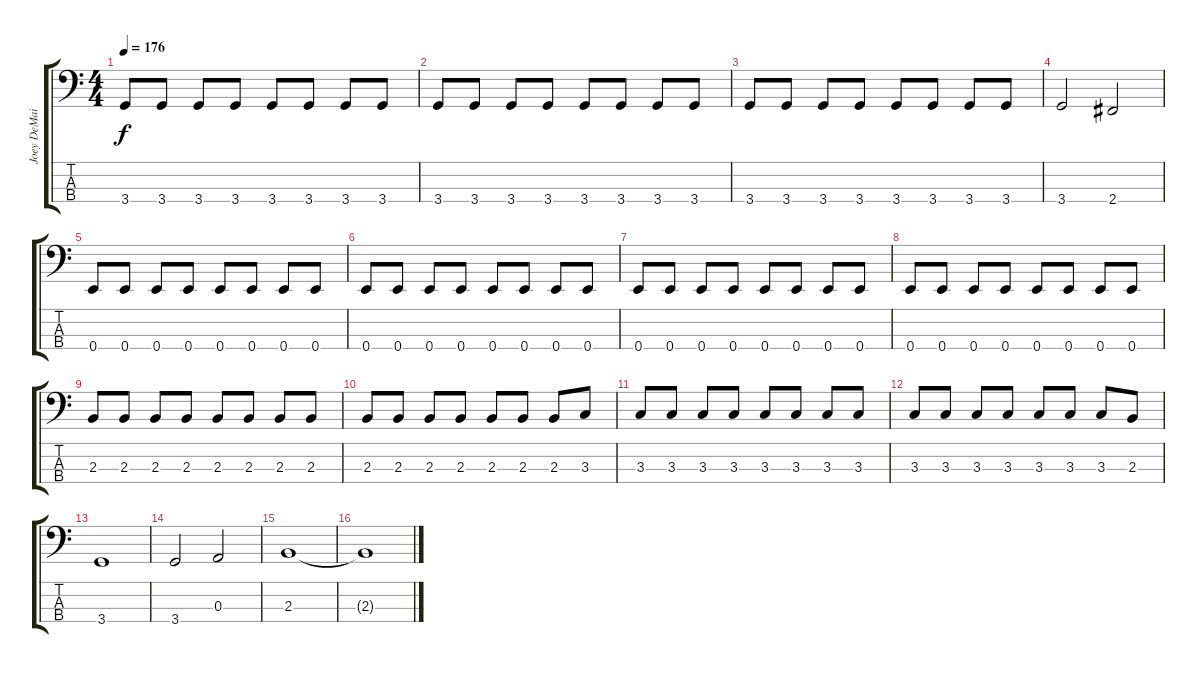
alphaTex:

\track ("Joey DeMaio" "Joey DeMai") {instrument electricbasspick}
\staff {score tabs}
\tuning (G2 D2 A1 E1) {hide}
\ts (4 4)
\tempo 176
\clef f4
\ks c
3.4.8{dy f} 3.4.8 3.4.8 3.4.8 3.4.8 3.4.8 3.4.8 3.4.8 |
3.4.8 3.4.8 3.4.8 3.4.8 3.4.8 3.4.8 3.4.8 3.4.8 |
3.4.8 3.4.8 3.4.8 3.4.8 3.4.8 3.4.8 3.4.8 3.4.8 |
3.4.2 2.4.2 |
0.4.8 0.4.8 0.4.8 0.4.8 0.4.8 0.4.8 0.4.8 0.4.8 |
0.4.8 0.4.8 0.4.8 0.4.8 0.4.8 0.4.8 0.4.8 0.4.8 |
0.4.8 0.4.8 0.4.8 0.4.8 0.4.8 0.4.8 0.4.8 0.4.8 |
0.4.8 0.4.8 0.4.8 0.4.8 0.4.8 0.4.8 0.4.8 0.4.8 |
2.3.8 2.3.8 2.3.8 2.3.8 2.3.8 2.3.8 2.3.8 2.3.8 |
2.3.8 2.3.8 2.3.8 2.3.8 2.3.8 2.3.8 2.3.8 3.3.8 |
3.3.8 3.3.8 3.3.8 3.3.8 3.3.8 3.3.8 3.3.8 3.3.8 |
3.3.8 3.3.8 3.3.8 3.3.8 3.3.8 3.3.8 3.3.8 2.3.8 |
3.4.1 |
3.4.2 0.3.2 |
2.3.1 |
2.3{t}.1
